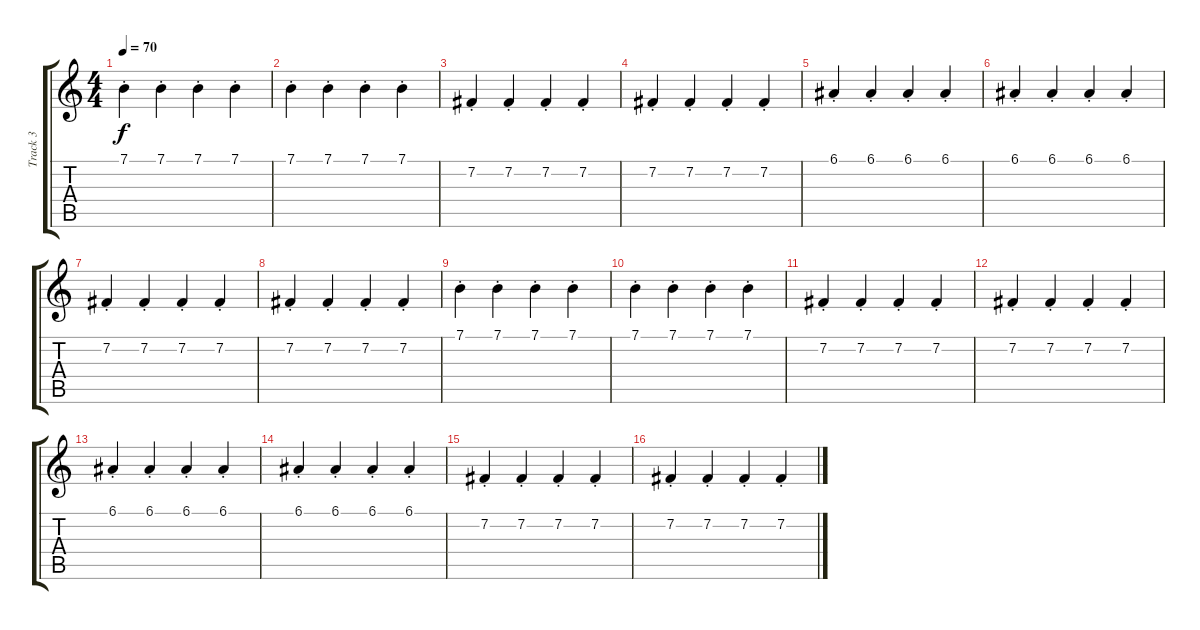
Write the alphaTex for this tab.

\track ("Track 3" "Track 3") {instrument fx3crystal}
\staff {score tabs}
\tuning (E4 B3 G3 D3 A2 E2) {hide}
\ts (4 4)
\tempo 70
\clef g2
\ks c
7.1{st}.4{dy f} 7.1{st}.4 7.1{st}.4 7.1{st}.4 |
7.1{st}.4 7.1{st}.4 7.1{st}.4 7.1{st}.4 |
7.2{st}.4 7.2{st}.4 7.2{st}.4 7.2{st}.4 |
7.2{st}.4 7.2{st}.4 7.2{st}.4 7.2{st}.4 |
6.1{st}.4 6.1{st}.4 6.1{st}.4 6.1{st}.4 |
6.1{st}.4 6.1{st}.4 6.1{st}.4 6.1{st}.4 |
7.2{st}.4 7.2{st}.4 7.2{st}.4 7.2{st}.4 |
7.2{st}.4 7.2{st}.4 7.2{st}.4 7.2{st}.4 |
7.1{st}.4 7.1{st}.4 7.1{st}.4 7.1{st}.4 |
7.1{st}.4 7.1{st}.4 7.1{st}.4 7.1{st}.4 |
7.2{st}.4 7.2{st}.4 7.2{st}.4 7.2{st}.4 |
7.2{st}.4 7.2{st}.4 7.2{st}.4 7.2{st}.4 |
6.1{st}.4 6.1{st}.4 6.1{st}.4 6.1{st}.4 |
6.1{st}.4 6.1{st}.4 6.1{st}.4 6.1{st}.4 |
7.2{st}.4 7.2{st}.4 7.2{st}.4 7.2{st}.4 |
7.2{st}.4 7.2{st}.4 7.2{st}.4 7.2{st}.4
